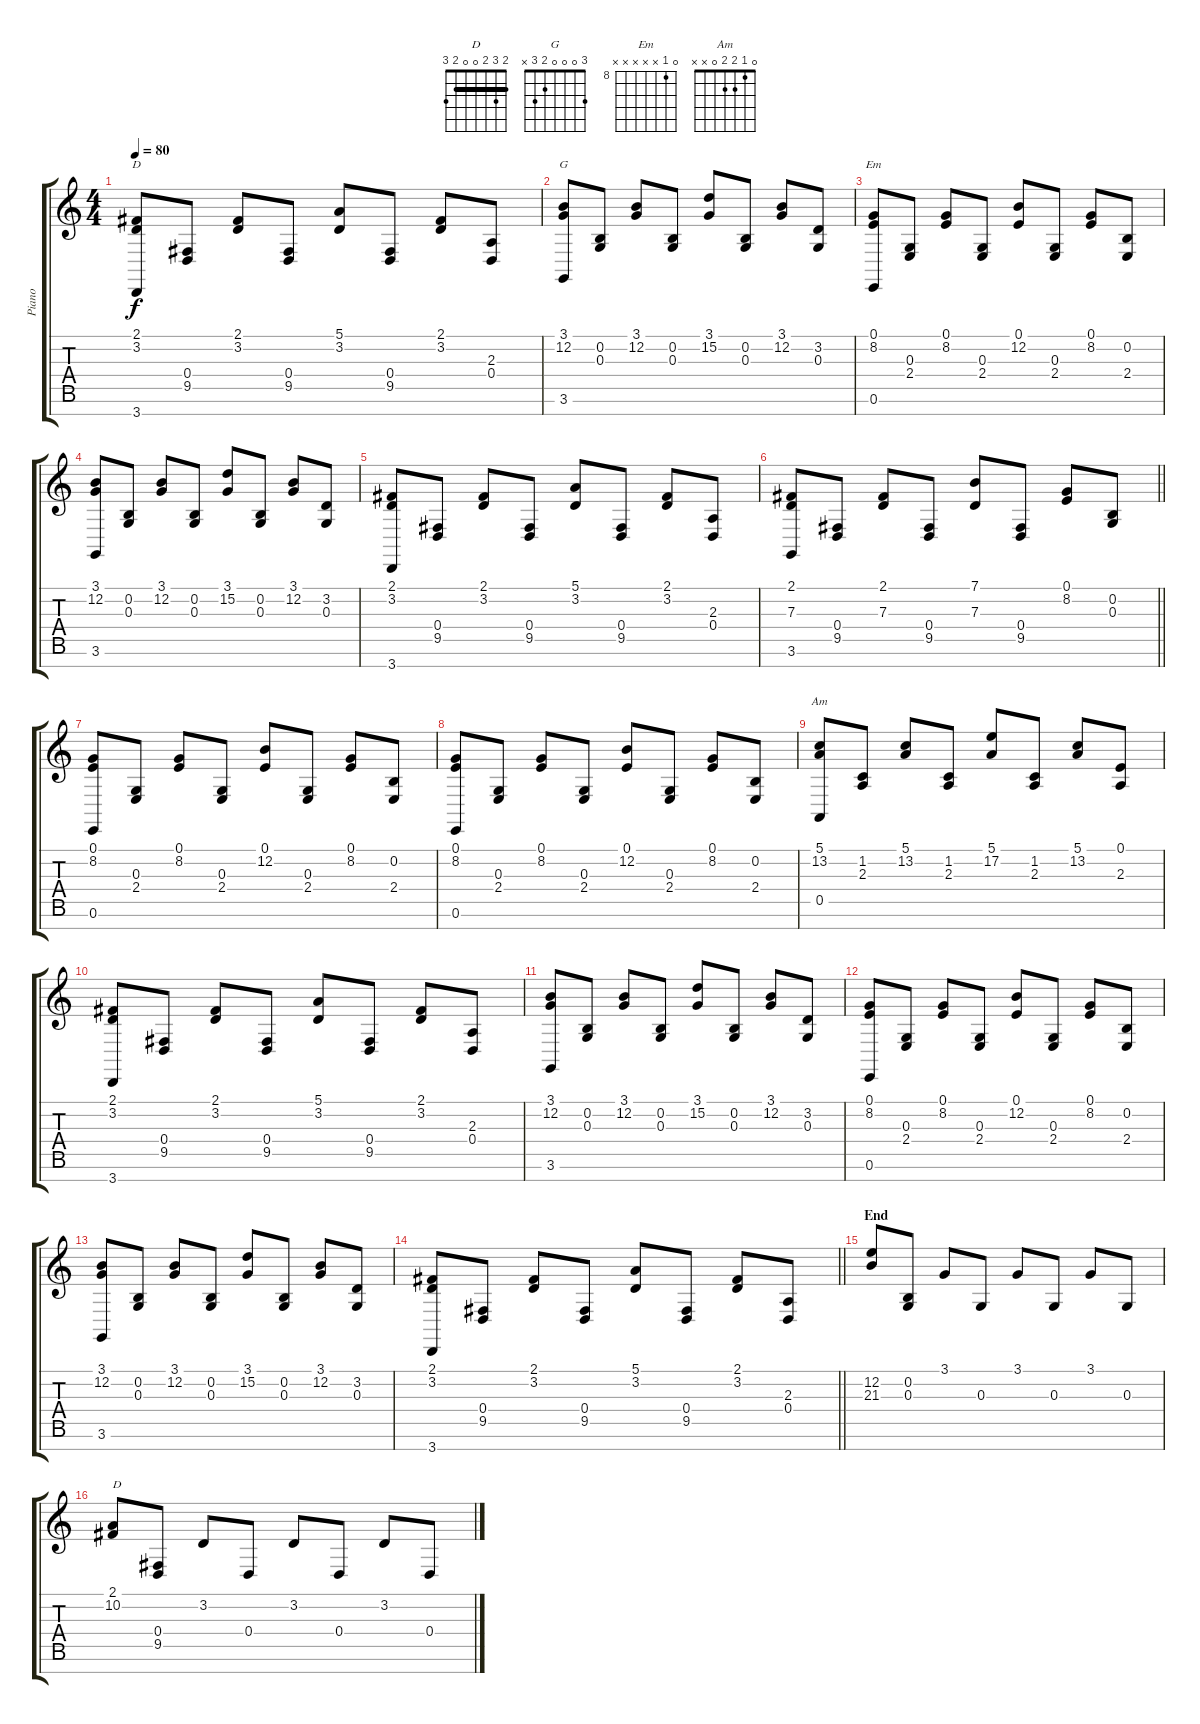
\track ("Piano" "Piano") {instrument brightacousticpiano}
\staff {score tabs}
\tuning (E4 B3 G3 D3 A2 E2 B1) {hide}
\chord ("D" 2 3 2 0 0 2 3) {barre 2}
\chord ("G" 3 0 0 0 2 3 x)
\chord ("Em" 0 8 x x x x x) {firstfret 8}
\chord ("Am" 0 1 2 2 0 x x)
\ts (4 4)
\tempo 80
\clef g2
\ks c
(2.1 3.2 3.7).8{ch "D" dy f} (0.4 9.5).8 (2.1 3.2).8 (0.4 9.5).8 (5.1 3.2).8 (0.4 9.5).8 (2.1 3.2).8 (2.3 0.4).8 |
(3.1 12.2 3.6).8{ch "G"} (0.2 0.3).8 (3.1 12.2).8 (0.2 0.3).8 (3.1 15.2).8 (0.2 0.3).8 (3.1 12.2).8 (3.2 0.3).8 |
(0.1 8.2 0.6).8{ch "Em"} (0.3 2.4).8 (0.1 8.2).8 (0.3 2.4).8 (0.1 12.2).8 (0.3 2.4).8 (0.1 8.2).8 (0.2 2.4).8 |
(3.1 12.2 3.6).8 (0.2 0.3).8 (3.1 12.2).8 (0.2 0.3).8 (3.1 15.2).8 (0.2 0.3).8 (3.1 12.2).8 (3.2 0.3).8 |
(2.1 3.2 3.7).8 (0.4 9.5).8 (2.1 3.2).8 (0.4 9.5).8 (5.1 3.2).8 (0.4 9.5).8 (2.1 3.2).8 (2.3 0.4).8 |
\barLineRight lightlight
(2.1 7.3 3.6).8 (0.4 9.5).8 (2.1 7.3).8 (0.4 9.5).8 (7.1 7.3).8 (0.4 9.5).8 (0.1 8.2).8 (0.2 0.3).8 |
(0.1 8.2 0.6).8 (0.3 2.4).8 (0.1 8.2).8 (0.3 2.4).8 (0.1 12.2).8 (0.3 2.4).8 (0.1 8.2).8 (0.2 2.4).8 |
(0.1 8.2 0.6).8 (0.3 2.4).8 (0.1 8.2).8 (0.3 2.4).8 (0.1 12.2).8 (0.3 2.4).8 (0.1 8.2).8 (0.2 2.4).8 |
(5.1 13.2 0.5).8{ch "Am"} (1.2 2.3).8 (5.1 13.2).8 (1.2 2.3).8 (5.1 17.2).8 (1.2 2.3).8 (5.1 13.2).8 (0.1 2.3).8 |
(2.1 3.2 3.7).8 (0.4 9.5).8 (2.1 3.2).8 (0.4 9.5).8 (5.1 3.2).8 (0.4 9.5).8 (2.1 3.2).8 (2.3 0.4).8 |
(3.1 12.2 3.6).8 (0.2 0.3).8 (3.1 12.2).8 (0.2 0.3).8 (3.1 15.2).8 (0.2 0.3).8 (3.1 12.2).8 (3.2 0.3).8 |
(0.1 8.2 0.6).8 (0.3 2.4).8 (0.1 8.2).8 (0.3 2.4).8 (0.1 12.2).8 (0.3 2.4).8 (0.1 8.2).8 (0.2 2.4).8 |
(3.1 12.2 3.6).8 (0.2 0.3).8 (3.1 12.2).8 (0.2 0.3).8 (3.1 15.2).8 (0.2 0.3).8 (3.1 12.2).8 (3.2 0.3).8 |
\barLineRight lightlight
(2.1 3.2 3.7).8 (0.4 9.5).8 (2.1 3.2).8 (0.4 9.5).8 (5.1 3.2).8 (0.4 9.5).8 (2.1 3.2).8 (2.3 0.4).8 |
\section ("" "End")
(12.2 21.3).8{volume 3} (0.2 0.3).8 3.1.8 0.3.8 3.1.8 0.3.8 3.1.8 0.3.8 |
(2.1 10.2).8{txt "D"} (0.4 9.5).8 3.2.8 0.4.8 3.2.8 0.4.8 3.2.8 0.4.8
